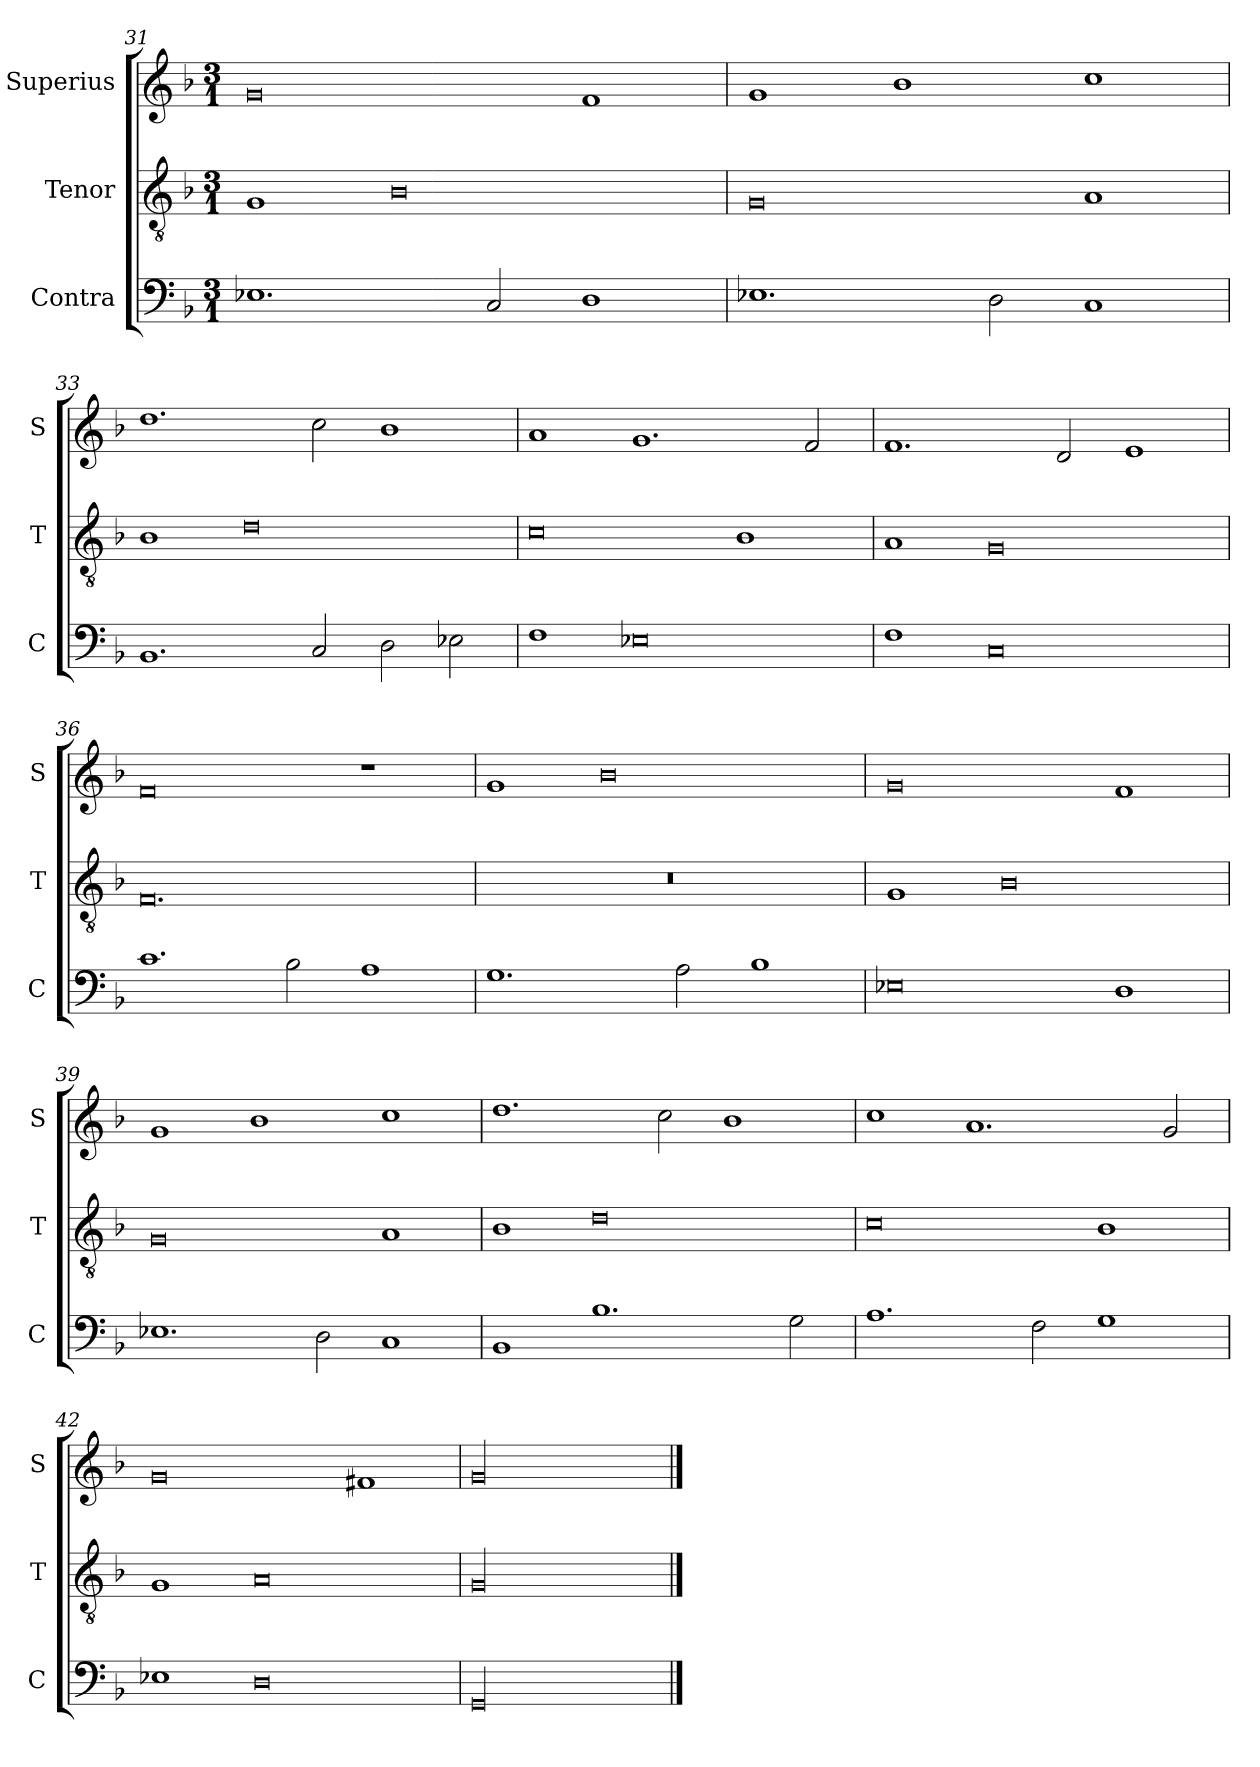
**kern	**kern	**kern
*part3	*part2	*part1
*staff3	*staff2	*staff1
*I"Contra	*I"Tenor	*I"Superius
*I'C	*I'T	*I'S
*clefF4	*clefGv2	*clefG2
*k[b-]	*k[b-]	*k[b-]
*M3/1	*M3/1	*M3/1
=31	=31	=31
1.E-X	1G	0g
.	0B-	.
2C/	.	.
1D	.	1f
=32	=32	=32
1.E-X	0G	1g
.	.	1b-
2D\	.	.
1C	1A	1cc
=33	=33	=33
1.BB-	1B-	1.dd
.	0d	.
2C/	.	2cc\
2D\	.	1b-
2E-X\	.	.
=34	=34	=34
1F	0c	1a
0E-X	.	1.g
.	1B-	.
.	.	2f/
=35	=35	=35
1F	1A	1.f
0C	0G	.
.	.	2d/
.	.	1e
=36	=36	=36
1.c	0.F	0f
2B-\	.	.
1A	.	1r
=37	=37	=37
1.G	0.r	1g
.	.	0b-
2A\	.	.
1B-	.	.
=38	=38	=38
0E-X	1G	0g
.	0B-	.
1D	.	1f
=39	=39	=39
1.E-X	0G	1g
.	.	1b-
2D\	.	.
1C	1A	1cc
=40	=40	=40
1BB-	1B-	1.dd
1.B-	0d	.
.	.	2cc\
.	.	1b-
2G\	.	.
=41	=41	=41
1.A	0c	1cc
.	.	1.a
2F\	.	.
1G	1B-	.
.	.	2g/
=42	=42	=42
1E-X	1G	0g
0D	0A	.
.	.	1f#X
=43	=43	=43
!LO:N:vis=00	!LO:N:vis=00	!LO:N:vis=00
0.GG	0.G	0.g
==	==	==
*-	*-	*-
